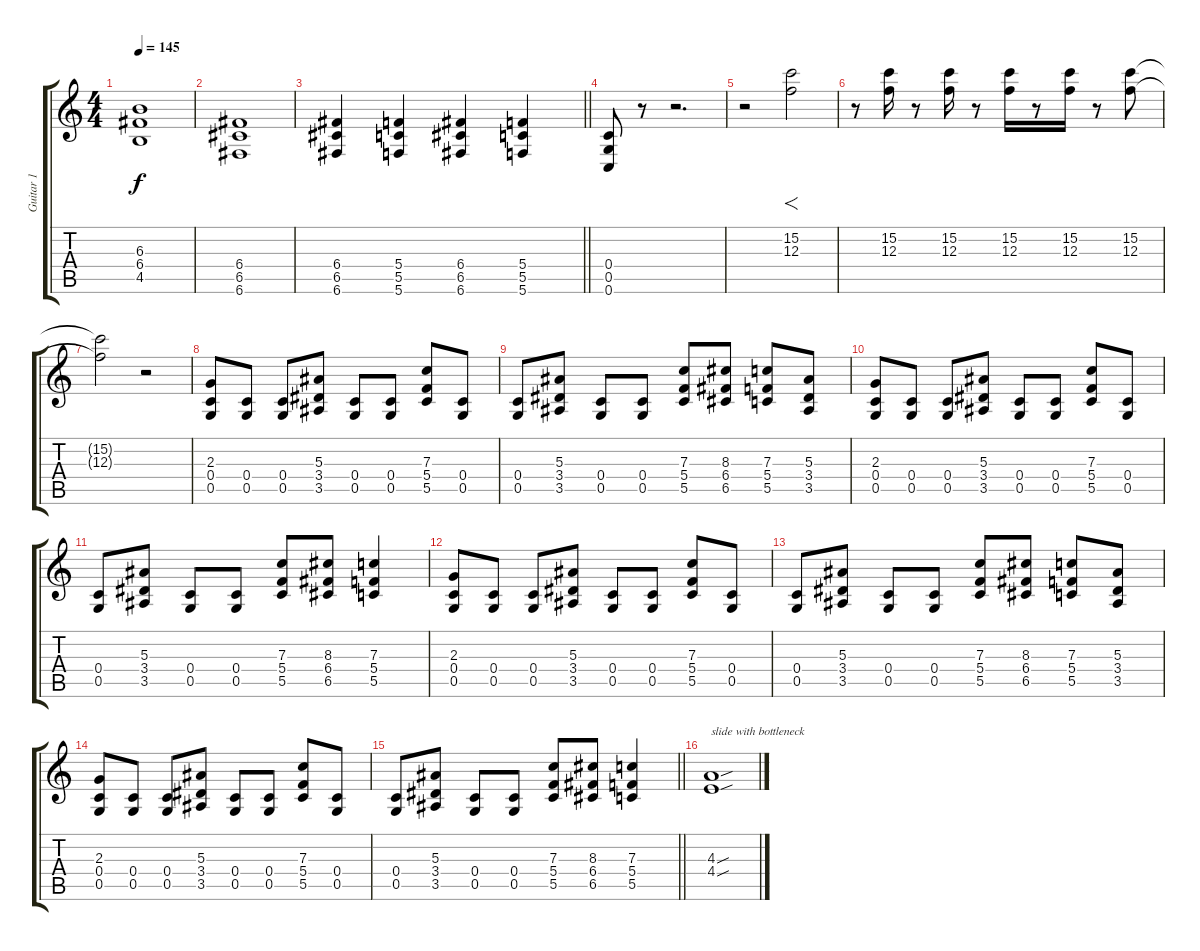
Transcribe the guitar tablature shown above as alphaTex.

\track ("Guitar 1" "Guitar 1") {instrument distortionguitar}
\staff {score tabs}
\tuning (D4 A3 F3 C3 G2 C2) {hide}
\ts (4 4)
\tempo 145
\clef g2
\ks c
(6.3 6.4 4.5).1{dy f} |
(6.4 6.5 6.6).1 |
\barLineRight lightlight
(6.4 6.5 6.6).4 (5.4 5.5 5.6).4 (6.4 6.5 6.6).4 (5.4 5.5 5.6).4 |
(0.4 0.5 0.6).8 r.8 r.2{d} |
r.2 (15.2 12.3).2{f} |
r.8 (15.2 12.3).16 r.8 (15.2 12.3).16 r.8 (15.2 12.3).16 r.8 (15.2 12.3).16 r.8 (15.2 12.3).8 |
(15.2{t} 12.3{t}).2 r.2 |
(2.3 0.4 0.5).8 (0.4 0.5).8 (0.4 0.5).8 (5.3 3.4 3.5).8 (0.4 0.5).8 (0.4 0.5).8 (7.3 5.4 5.5).8 (0.4 0.5).8 |
(0.4 0.5).8 (5.3 3.4 3.5).8 (0.4 0.5).8 (0.4 0.5).8 (7.3 5.4 5.5).8 (8.3 6.4 6.5).8 (7.3 5.4 5.5).8 (5.3 3.4 3.5).8 |
(2.3 0.4 0.5).8 (0.4 0.5).8 (0.4 0.5).8 (5.3 3.4 3.5).8 (0.4 0.5).8 (0.4 0.5).8 (7.3 5.4 5.5).8 (0.4 0.5).8 |
(0.4 0.5).8 (5.3 3.4 3.5).8 (0.4 0.5).8 (0.4 0.5).8 (7.3 5.4 5.5).8 (8.3 6.4 6.5).8 (7.3 5.4 5.5).4 |
(2.3 0.4 0.5).8 (0.4 0.5).8 (0.4 0.5).8 (5.3 3.4 3.5).8 (0.4 0.5).8 (0.4 0.5).8 (7.3 5.4 5.5).8 (0.4 0.5).8 |
(0.4 0.5).8 (5.3 3.4 3.5).8 (0.4 0.5).8 (0.4 0.5).8 (7.3 5.4 5.5).8 (8.3 6.4 6.5).8 (7.3 5.4 5.5).8 (5.3 3.4 3.5).8 |
(2.3 0.4 0.5).8 (0.4 0.5).8 (0.4 0.5).8 (5.3 3.4 3.5).8 (0.4 0.5).8 (0.4 0.5).8 (7.3 5.4 5.5).8 (0.4 0.5).8 |
\barLineRight lightlight
(0.4 0.5).8 (5.3 3.4 3.5).8 (0.4 0.5).8 (0.4 0.5).8 (7.3 5.4 5.5).8 (8.3 6.4 6.5).8 (7.3 5.4 5.5).4 |
(4.3{sou} 4.4{sou}).1{txt "slide with bottleneck"}
